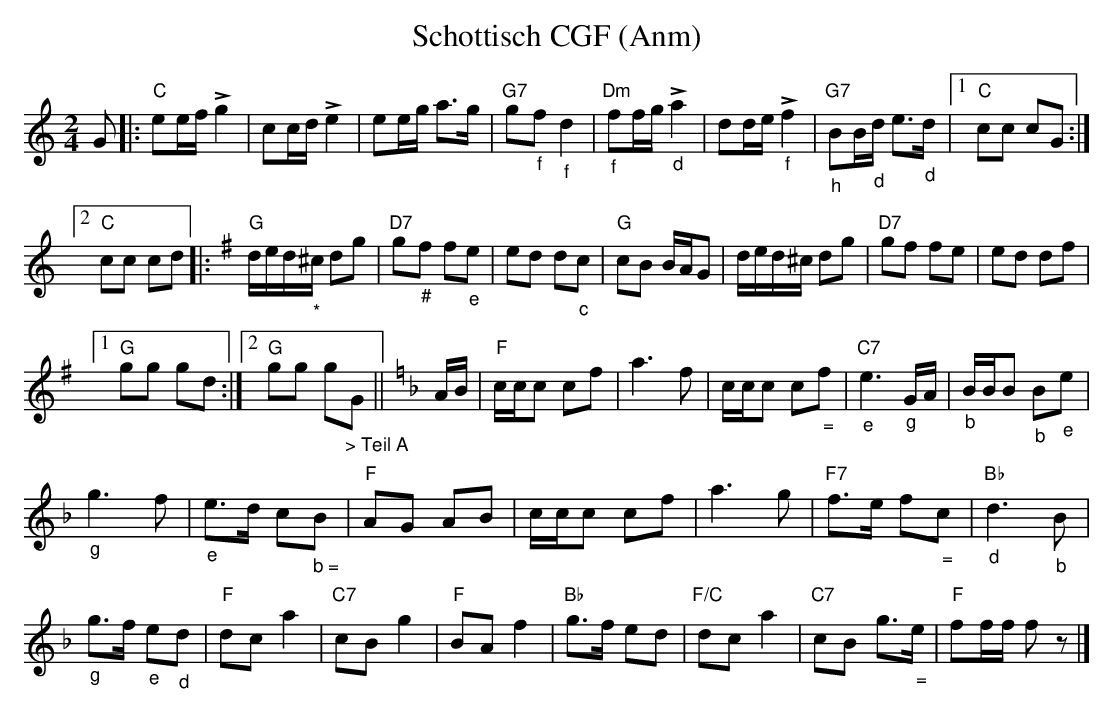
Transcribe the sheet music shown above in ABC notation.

X:1
T: Schottisch CGF (Anm)
M:2/4
L:1/16
K:C %%MIDI gchordon
G2 |: "C"e2ef +>+g4 | c2cd +>+e4 | e2eg a3g | "G7"g2"_f"f2"_f"d4 | "Dm""_f"f2fg +>+"_d"a4 | d2de+>+"_f"f4 | \
"G7""_h"B2B"_d"d e3"_d"d |1 "C"c2c2 c2G2 :|2
"C"c2c2 c2d2  [K:G]  \
|: "G"ded"_*"^c d2g2 | "D7"g2"_#"f2 f2"_e"e2 | e2d2 d2"_c"c2 | "G"c2B2 BAG2 | \
ded^c d2g2 | "D7"g2f2 f2e2 | e2d2 d2f2 |1
 "G"g2g2 g2d2 :|2\
 "G"g2g2 g2"_> Teil A"G2 || [K:F] \
AB |   "F"ccc2 c2f2 | a6f2 | ccc2 c2"_ ="f2 | "C7""_e"e6"_g"GA | "_b"BBB2 "_b"B2"_e"e2 |
 "_g"g6f2 | \
"_e"e3d c2"_ b ="B2 | "F"A2G2 A2B2 | ccc2 c2f2 | a6g2 | "F7"f3e f2"_ ="c2 | "Bb""_d"d6"_b"B2 |
 "_g"g3f "_e"e2"_d"d2 | \
"F"d2c2a4 | "C7"c2B2g4 | "F"B2A2f4 | "Bb"g3f e2d2 | "F/C"d2c2a4 | "C7"c2B2 g3"_ ="e | "F"f2ff f2z2 |]
